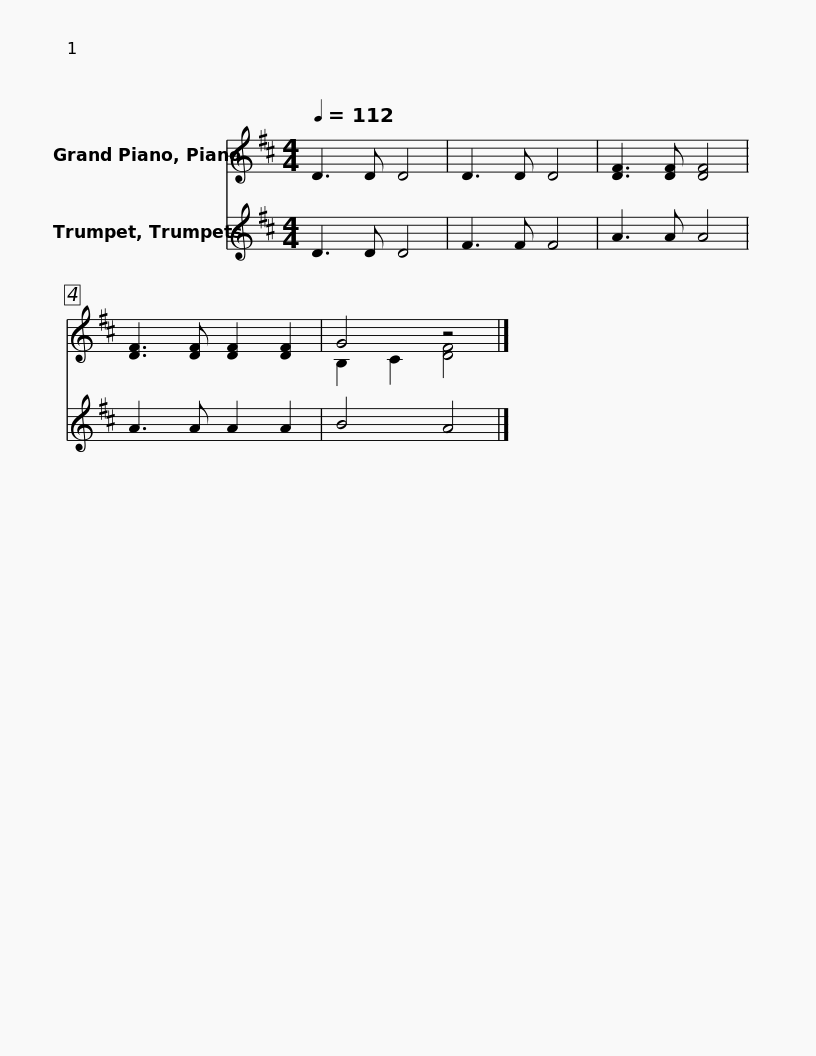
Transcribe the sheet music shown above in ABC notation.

X:1
%%score ( 1 2 ) 3
L:1/8
Q:1/4=112
M:4/4
I:linebreak $
K:D
V:1 treble
V:2 treble
V:3 treble
V:1
 D3 D D4 | D3 D D4 | [DF]3 [DF] [DF]4 | [DF]3 [DF] [DF]2 [DF]2 | G4 z4 |] %5
V:2
 x8 | x8 | x8 | x8 | B,2 C2 [DF]4 |] %5
V:3
 D3 D D4 | F3 F F4 | A3 A A4 | A3 A A2 A2 | B4 A4 |] %5
